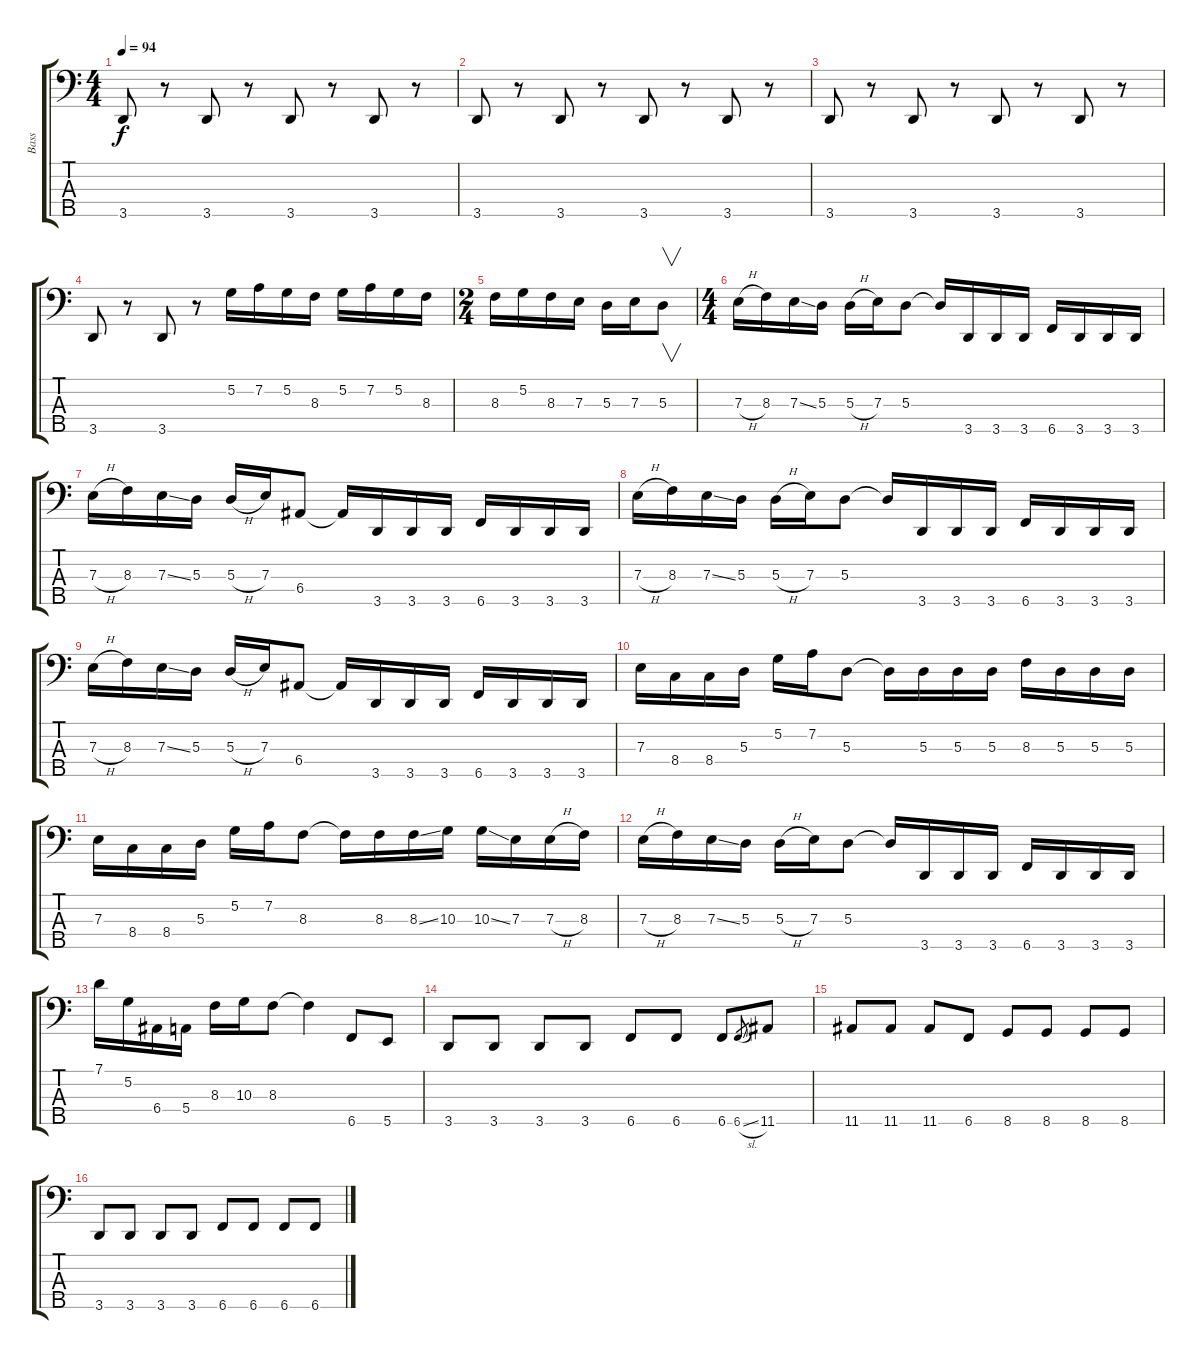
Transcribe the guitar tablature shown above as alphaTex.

\track ("Bass" "Bass") {instrument electricbasspick}
\staff {score tabs}
\tuning (G2 D2 A1 E1 B0) {hide}
\ts (4 4)
\tempo 94
\clef f4
\ks c
3.5.8{dy f} r.8 3.5.8 r.8 3.5.8 r.8 3.5.8 r.8 |
3.5.8 r.8 3.5.8 r.8 3.5.8 r.8 3.5.8 r.8 |
3.5.8 r.8 3.5.8 r.8 3.5.8 r.8 3.5.8 r.8 |
3.5.8 r.8 3.5.8 r.8 5.2.16 7.2.16 5.2.16 8.3.16 5.2.16 7.2.16 5.2.16 8.3.16 |
\ts (2 4)
8.3.16 5.2.16 8.3.16 7.3.16 5.3.16 7.3.16 5.3.8{v} |
\ts (4 4)
7.3{h}.16 8.3.16 7.3{ss}.16 5.3.16 5.3{h}.16 7.3.16 5.3.8 5.3{t}.16 3.5.16 3.5.16 3.5.16 6.5.16 3.5.16 3.5.16 3.5.16 |
7.3{h}.16 8.3.16 7.3{ss}.16 5.3.16 5.3{h}.16 7.3.16 6.4.8 6.4{t}.16 3.5.16 3.5.16 3.5.16 6.5.16 3.5.16 3.5.16 3.5.16 |
7.3{h}.16 8.3.16 7.3{ss}.16 5.3.16 5.3{h}.16 7.3.16 5.3.8 5.3{t}.16 3.5.16 3.5.16 3.5.16 6.5.16 3.5.16 3.5.16 3.5.16 |
7.3{h}.16 8.3.16 7.3{ss}.16 5.3.16 5.3{h}.16 7.3.16 6.4.8 6.4{t}.16 3.5.16 3.5.16 3.5.16 6.5.16 3.5.16 3.5.16 3.5.16 |
7.3.16 8.4.16 8.4.16 5.3.16 5.2.16 7.2.16 5.3.8 5.3{t}.16 5.3.16 5.3.16 5.3.16 8.3.16 5.3.16 5.3.16 5.3.16 |
7.3.16 8.4.16 8.4.16 5.3.16 5.2.16 7.2.16 8.3.8 8.3{t}.16 8.3.16 8.3{ss}.16 10.3.16 10.3{ss}.16 7.3.16 7.3{h}.16 8.3.16 |
7.3{h}.16 8.3.16 7.3{ss}.16 5.3.16 5.3{h}.16 7.3.16 5.3.8 5.3{t}.16 3.5.16 3.5.16 3.5.16 6.5.16 3.5.16 3.5.16 3.5.16 |
7.1.16 5.2.16 6.4.16 5.4.16 8.3.16 10.3.16 8.3.8 8.3{t}.4 6.5.8 5.5.8 |
3.5.8 3.5.8 3.5.8 3.5.8 6.5.8 6.5.8 6.5.8 6.5{sl}.8{gr} 11.5.8 |
11.5.8 11.5.8 11.5.8 6.5.8 8.5.8 8.5.8 8.5.8 8.5.8 |
3.5.8 3.5.8 3.5.8 3.5.8 6.5.8 6.5.8 6.5.8 6.5.8
